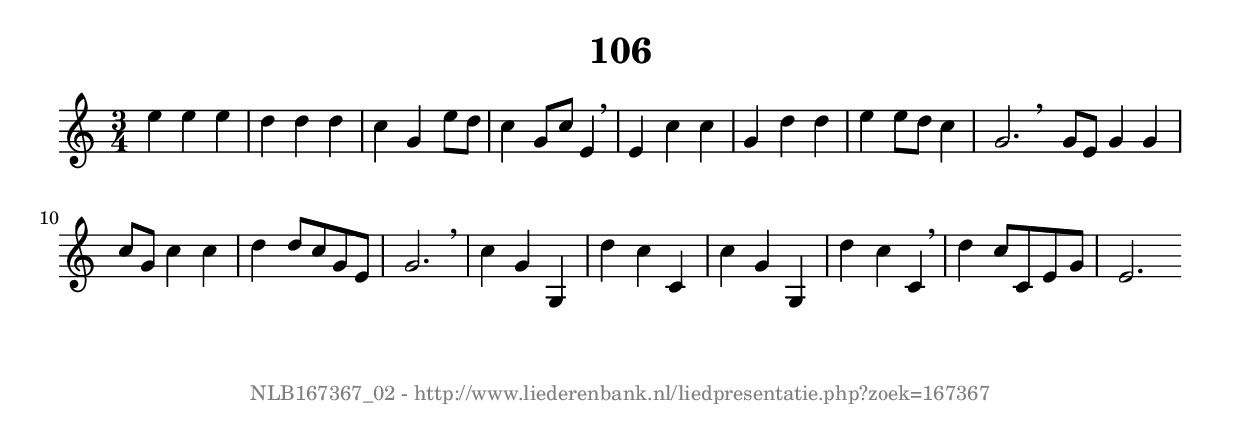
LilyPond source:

%
% produced by wce2krn 1.64 (7 June 2014)
%
\version"2.16"
#(append! paper-alist '(("long" . (cons (* 210 mm) (* 2000 mm)))))
#(set-default-paper-size "long")
sb = {\breathe}
mBreak = {\breathe }
bBreak = {\breathe }
x = {\once\override NoteHead #'style = #'cross }
gl=\glissando
itime={\override Staff.TimeSignature #'stencil = ##f }
ficta = {\once\set suggestAccidentals = ##t}
fine = {\once\override Score.RehearsalMark #'self-alignment-X = #1 \mark \markup {\italic{Fine}}}
dc = {\once\override Score.RehearsalMark #'self-alignment-X = #1 \mark \markup {\italic{D.C.}}}
dcf = {\once\override Score.RehearsalMark #'self-alignment-X = #1 \mark \markup {\italic{D.C. al Fine}}}
dcc = {\once\override Score.RehearsalMark #'self-alignment-X = #1 \mark \markup {\italic{D.C. al Coda}}}
ds = {\once\override Score.RehearsalMark #'self-alignment-X = #1 \mark \markup {\italic{D.S.}}}
dsf = {\once\override Score.RehearsalMark #'self-alignment-X = #1 \mark \markup {\italic{D.S. al Fine}}}
dsc = {\once\override Score.RehearsalMark #'self-alignment-X = #1 \mark \markup {\italic{D.S. al Coda}}}
pv = {\set Score.repeatCommands = #'((volta "1"))}
sv = {\set Score.repeatCommands = #'((volta "2"))}
tv = {\set Score.repeatCommands = #'((volta "3"))}
qv = {\set Score.repeatCommands = #'((volta "4"))}
xv = {\set Score.repeatCommands = #'((volta #f))}
\header{ tagline = ""
title = "106"
}
\score {{
\key c \major
\relative g''
{
\set melismaBusyProperties = #'()
\time 3/4
\tempo 4=120
\override Score.MetronomeMark #'transparent = ##t
\override Score.RehearsalMark #'break-visibility = #(vector #t #t #f)
e4 e e d d d c g e'8 d c4 g8 c e,4 \sb e c' c g d' d e e8 d c4 g2. \bar ":|:" \bBreak
g8 e g4 g c8 g c4 c d d8 c g e g2. \sb c4 g g, d'' c c, c' g g, d'' c c, \sb d' c8 c, e g e2. \bar ":|"
 }}
 \midi { }
 \layout {
            indent = 0.0\cm
}
}
\markup { \vspace #0 } \markup { \with-color #grey \fill-line { \center-column { \smaller "NLB167367_02 - http://www.liederenbank.nl/liedpresentatie.php?zoek=167367" } } }
